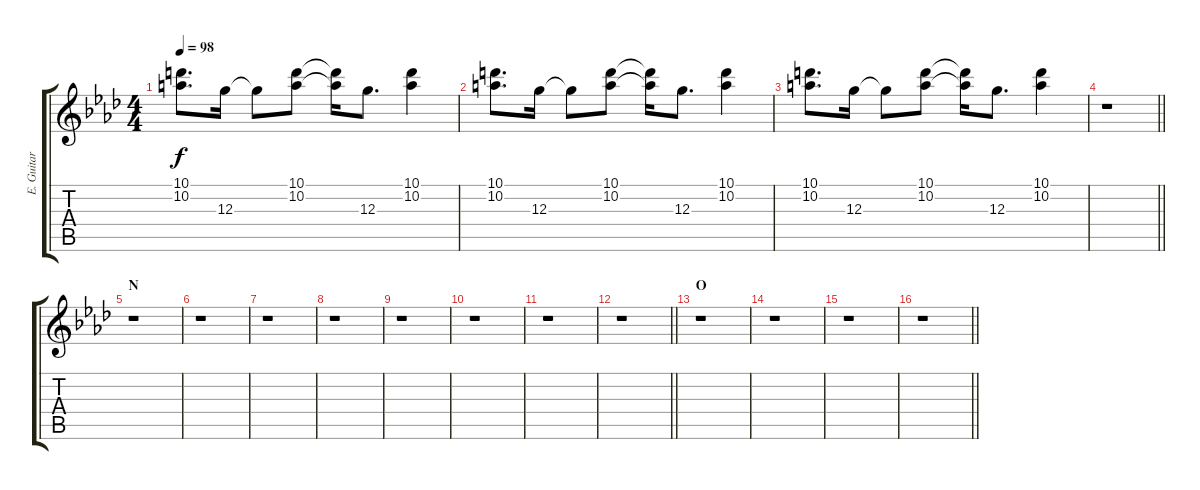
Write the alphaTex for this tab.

\track ("E. Guitar II" "E. Guitar ") {instrument overdrivenguitar}
\staff {score tabs}
\tuning (E4 B3 G3 D3 A2 E2) {hide}
\ts (4 4)
\tempo 98
\clef g2
\ks ab
(10.1 10.2).8{d dy f} 12.3.16 12.3{t}.8 (10.1 10.2).8 (10.1{t} 10.2{t}).16 12.3.8{d} (10.1 10.2).4 |
(10.1 10.2).8{d} 12.3.16 12.3{t}.8 (10.1 10.2).8 (10.1{t} 10.2{t}).16 12.3.8{d} (10.1 10.2).4 |
(10.1 10.2).8{d} 12.3.16 12.3{t}.8 (10.1 10.2).8 (10.1{t} 10.2{t}).16 12.3.8{d} (10.1 10.2).4 |
\barLineRight lightlight
r.1 |
\section ("" "N")
r.1 |
r.1 |
r.1 |
r.1 |
r.1 |
r.1 |
r.1 |
\barLineRight lightlight
r.1 |
\section ("" "O")
r.1 |
r.1 |
r.1 |
\barLineRight lightlight
r.1
